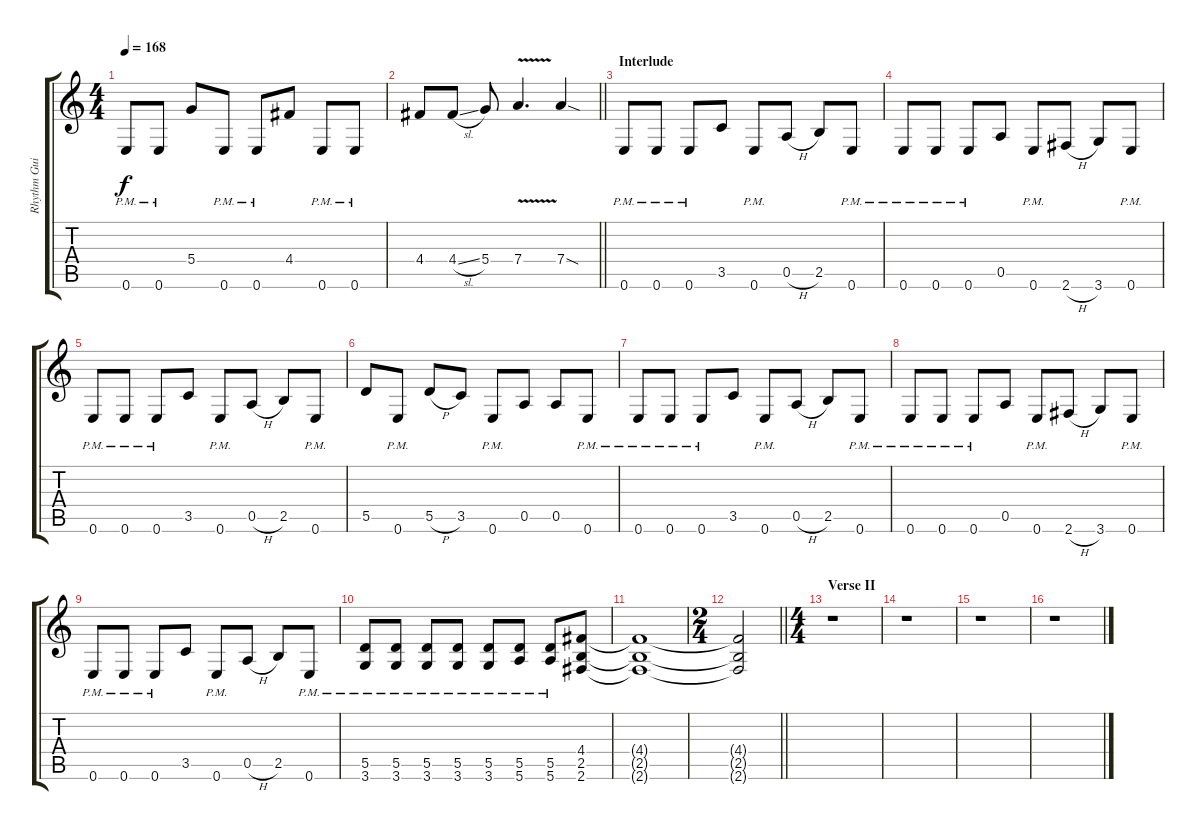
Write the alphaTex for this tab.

\track ("Rhythm Guitar I" "Rhythm Gui") {instrument overdrivenguitar}
\staff {score tabs}
\tuning (E4 B3 G3 D3 A2 E2) {hide}
\ts (4 4)
\tempo 168
\clef g2
\ks c
0.6{pm}.8{dy f} 0.6{pm}.8 5.4.8 0.6{pm}.8 0.6{pm}.8 4.4.8 0.6{pm}.8 0.6{pm}.8 |
\barLineRight lightlight
4.4.8 4.4{sl}.8 5.4.8 7.4{v}.4{d} 7.4{sod}.4 |
\section ("" "Interlude")
0.6{pm}.8 0.6{pm}.8 0.6{pm}.8 3.5.8 0.6{pm}.8 0.5{h}.8 2.5.8 0.6{pm}.8 |
0.6{pm}.8 0.6{pm}.8 0.6{pm}.8 0.5.8 0.6{pm}.8 2.6{h}.8 3.6.8 0.6{pm}.8 |
0.6{pm}.8 0.6{pm}.8 0.6{pm}.8 3.5.8 0.6{pm}.8 0.5{h}.8 2.5.8 0.6{pm}.8 |
5.5.8 0.6{pm}.8 5.5{h}.8 3.5.8 0.6{pm}.8 0.5.8 0.5.8 0.6{pm}.8 |
0.6{pm}.8 0.6{pm}.8 0.6{pm}.8 3.5.8 0.6{pm}.8 0.5{h}.8 2.5.8 0.6{pm}.8 |
0.6{pm}.8 0.6{pm}.8 0.6{pm}.8 0.5.8 0.6{pm}.8 2.6{h}.8 3.6.8 0.6{pm}.8 |
0.6{pm}.8 0.6{pm}.8 0.6{pm}.8 3.5.8 0.6{pm}.8 0.5{h}.8 2.5.8 0.6{pm}.8 |
(5.5{pm} 3.6{pm}).8 (5.5{pm} 3.6{pm}).8 (5.5{pm} 3.6{pm}).8 (5.5{pm} 3.6{pm}).8 (5.5{pm} 3.6{pm}).8 (5.5{pm} 5.6{pm}).8 (5.5{pm} 5.6{pm}).8 (4.4 2.5 2.6).8 |
(4.4{t} 2.5{t} 2.6{t}).1 |
\ts (2 4)
\barLineRight lightlight
(4.4{t} 2.5{t} 2.6{t}).2 |
\ts (4 4)
\section ("" "Verse II")
r.1 |
r.1 |
r.1 |
r.1
